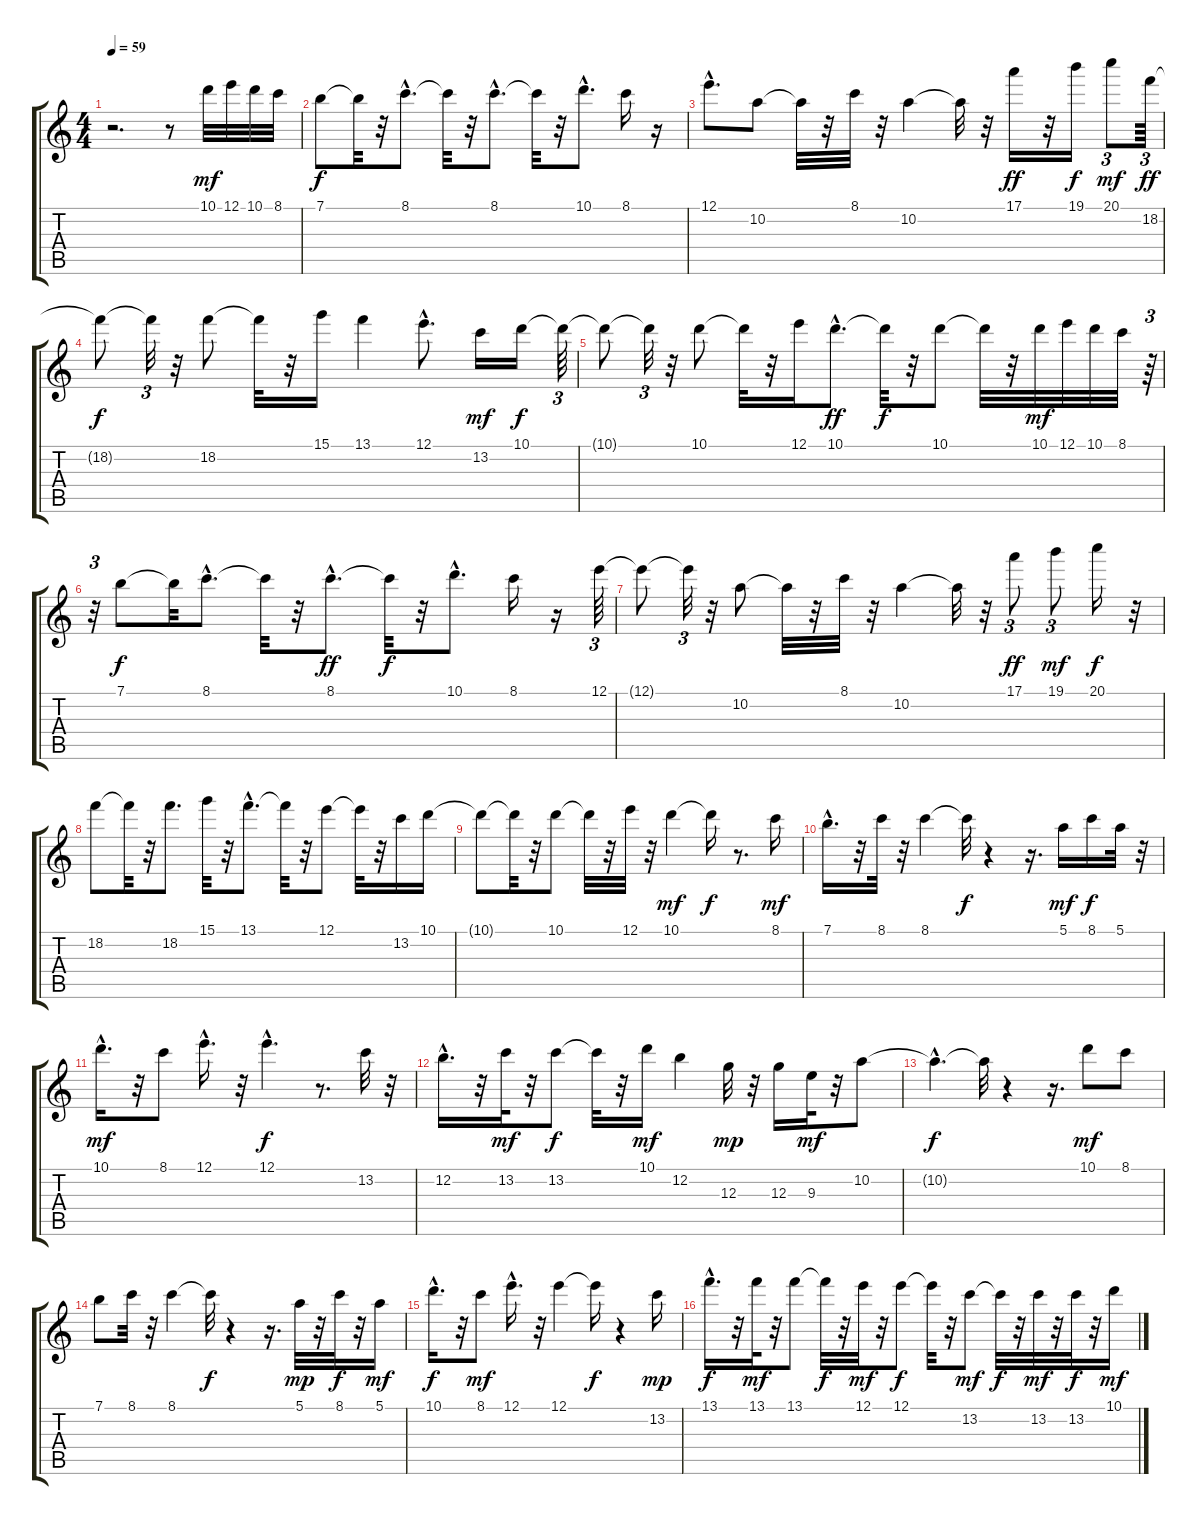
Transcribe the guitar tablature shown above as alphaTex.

\track "" {instrument acousticguitarnylon}
\staff {score tabs}
\tuning (E4 B3 G3 D3 A2 E2) {hide}
\ts (4 4)
\tempo 59
\clef g2
\ks c
r.2{d dy mf instrument acousticguitarnylon} r.8 10.1.32 12.1.32 10.1.32 8.1.32 |
7.1.8{dy f} 7.1{t}.32 r.32 8.1{hac}.8{d} 8.1{t}.32 r.32 8.1{hac}.8{d} 8.1{t}.32 r.32 10.1{hac}.8{d} 8.1.16 r.16 |
12.1{hac}.8{d} 10.2.8 10.2{t}.32 r.32 8.1.32 r.32 10.2.4 10.2{t}.32 r.32 17.1.16{dy ff} r.32 19.1.16{dy f} 20.1.8{tu (3 2) dy mf} 18.2.64{tu (3 2) dy ff} |
18.2{t}.8{dy f} 18.2{t}.32{tu (3 2)} r.32 18.2.8 18.2{t}.32 r.32 15.1.16 13.1.4 12.1{hac}.8{d} 13.2.16{dy mf} 10.1.16{dy f} 10.1{t}.64{tu (3 2)} |
10.1{t}.8 10.1{t}.32{tu (3 2)} r.32 10.1.8 10.1{t}.32 r.32 12.1.16 10.1{hac}.8{d dy ff} 10.1{t}.32{dy f} r.32 10.1.8 10.1{t}.32 r.32 10.1.32{dy mf} 12.1.32 10.1.32 8.1.32 r.64{tu (3 2)} |
r.32{tu (3 2)} 7.1.8{dy f} 7.1{t}.32 8.1{hac}.8{d} 8.1{t}.32 r.32 8.1{hac}.8{d dy ff} 8.1{t}.32{dy f} r.32 10.1{hac}.8{d} 8.1.16 r.16 12.1.64{tu (3 2)} |
12.1{t}.8 12.1{t}.32{tu (3 2)} r.32 10.2.8 10.2{t}.32 r.32 8.1.32 r.32 10.2.4 10.2{t}.32 r.32 17.1.8{tu (3 2) dy ff} 19.1.8{tu (3 2) dy mf} 20.1.16{dy f} r.32 |
18.2.8 18.2{t}.32 r.32 18.2.8{d} 15.1.32 r.32 13.1{hac}.8{d} 13.1{t}.32 r.32 12.1.8 12.1{t}.32 r.32 13.2.16 10.1.16 |
10.1{t}.8 10.1{t}.32 r.32 10.1.8 10.1{t}.32 r.32 12.1.32 r.32 10.1.4{dy mf} 10.1{t}.16{dy f} r.8{d} 8.1.16{dy mf} |
7.1{hac}.16{d} r.32 8.1.32 r.32 8.1.4 8.1{t}.32{dy f} r.4 r.16{d} 5.1.16{dy mf} 8.1.16{dy f} 5.1.32 r.32 |
10.1{hac}.16{d dy mf} r.32 8.1.8 12.1{hac}.16{d} r.32 12.1{hac}.4{d dy f} r.8{d} 13.2.32 r.32 |
12.2{hac}.16{d} r.32 13.2.32{dy mf} r.32 13.2.8{dy f} 13.2{t}.32 r.32 10.1.16{dy mf} 12.2.4 12.3.32{dy mp} r.32 12.3.16 9.3.32{dy mf} r.32 10.2.8 |
10.2{hac t}.4{d dy f} 10.2{t}.32 r.4 r.16{d} 10.1.8{dy mf} 8.1.8 |
7.1.8 8.1.32 r.32 8.1.4 8.1{t}.32{dy f} r.4 r.16{d} 5.1.32{dy mp} r.32 8.1.32{dy f} r.32 5.1.16{dy mf} |
10.1{hac}.16{d dy f} r.32 8.1.8{dy mf} 12.1{hac}.16{d} r.32 12.1.4 12.1{t}.16{dy f} r.4 13.2.16{dy mp} |
13.1{hac}.16{d dy f} r.32 13.1.32{dy mf} r.32 13.1.8 13.1{t}.32{dy f} r.32 12.1.32{dy mf} r.32 12.1.8{dy f} 12.1{t}.32 r.32 13.2.8{dy mf} 13.2{t}.32{dy f} r.32 13.2.32{dy mf} r.32 13.2.32{dy f} r.32 10.1.16{dy mf}
